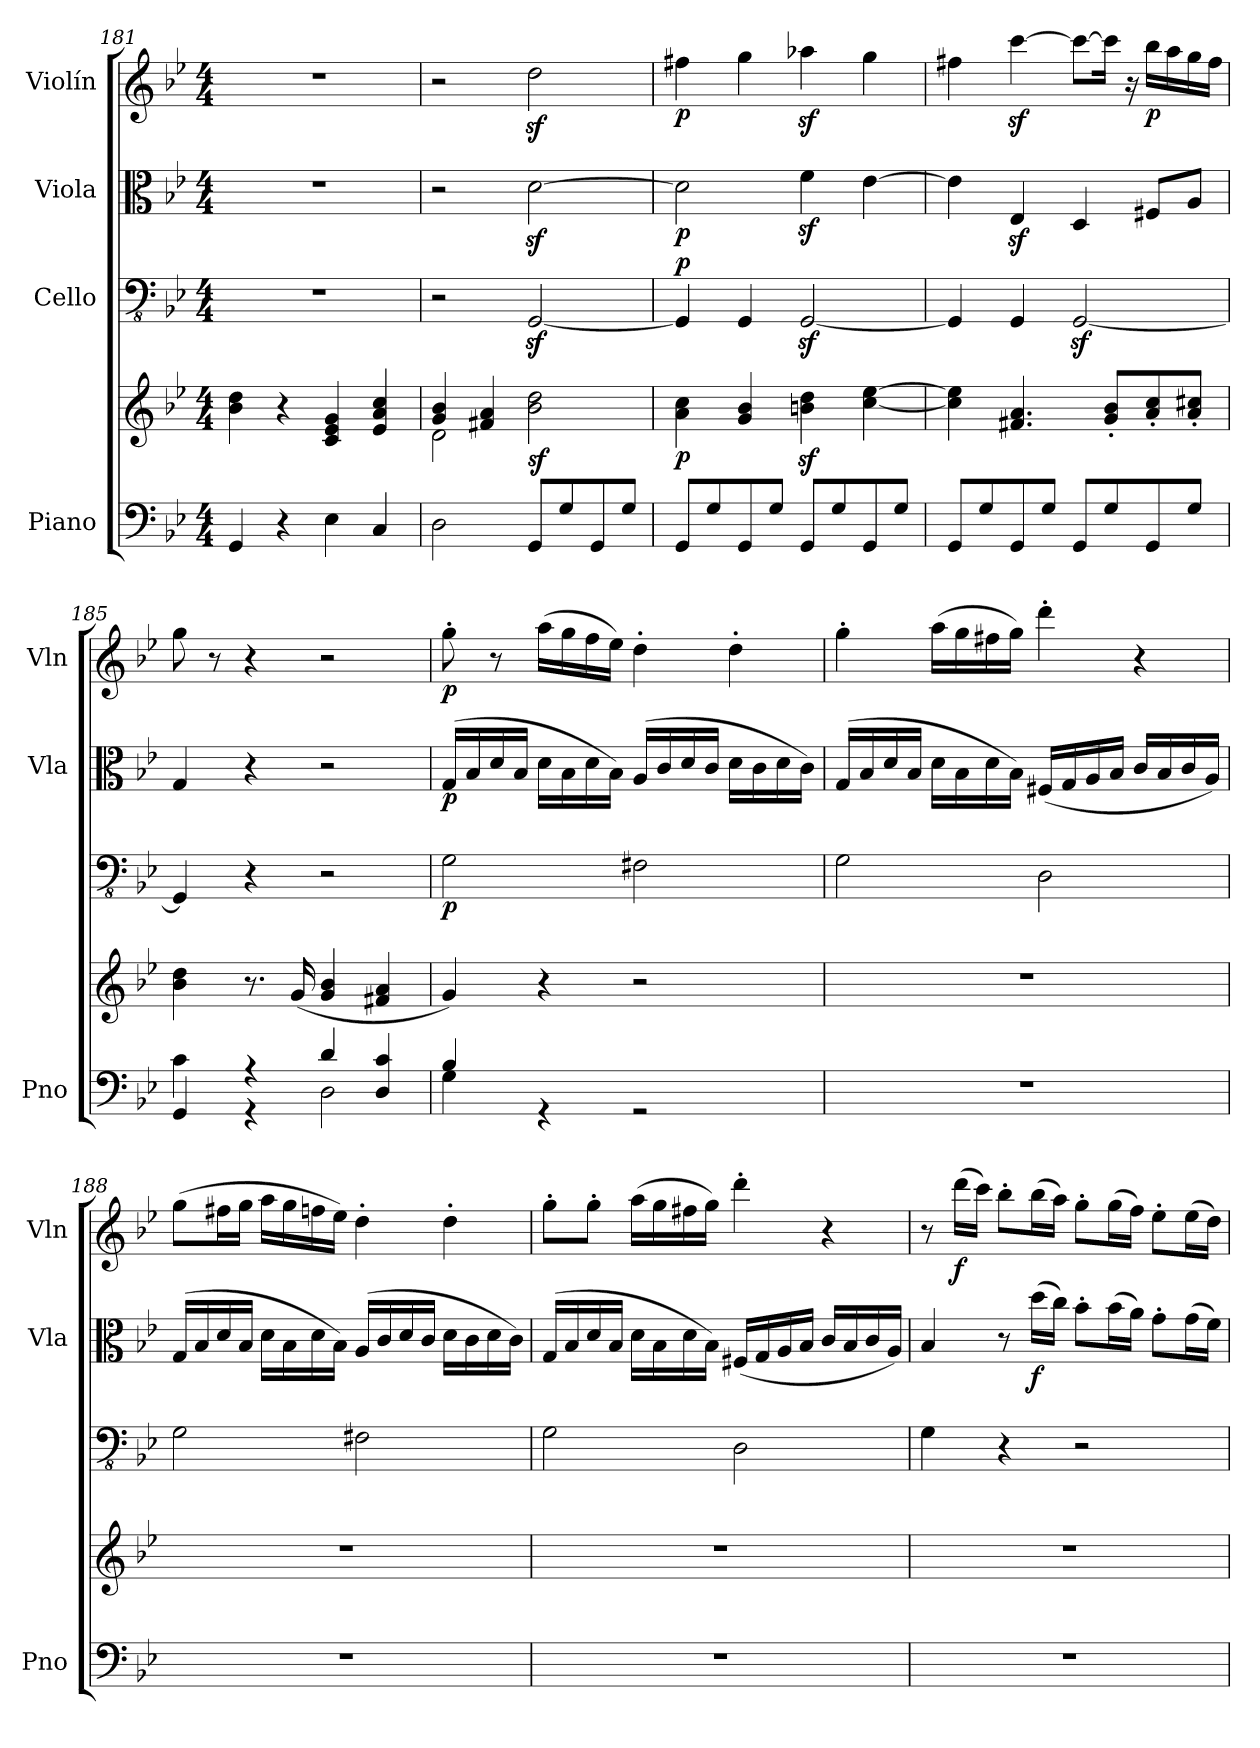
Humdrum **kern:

**kern	**kern	**dynam	**kern	**dynam	**kern	**dynam	**kern	**dynam
*part4	*part4	*part4	*part3	*part3	*part2	*part2	*part1	*part1
*staff5	*staff4	*staff4/5	*staff3	*staff3	*staff2	*staff2	*staff1	*staff1
*I"Piano	*	*	*I"Cello	*	*I"Viola	*	*I"Violín	*
*I'Pno	*	*	*	*	*I'Vla	*	*I'Vln	*
*clefF4	*clefG2	*	*clefFv4	*	*clefC3	*	*clefG2	*
*k[b-e-]	*k[b-e-]	*	*k[b-e-]	*	*k[b-e-]	*	*k[b-e-]	*
*M4/4	*M4/4	*	*M4/4	*	*M4/4	*	*M4/4	*
=181	=181	=181	=181	=181	=181	=181	=181	=181
4GG/	4b-\ 4dd\	.	1r	.	1r	.	1r	.
4r	4r	.	.	.	.	.	.	.
4E-\	4c/ 4e-/ 4g/	.	.	.	.	.	.	.
4C/	4e-/ 4a/ 4cc/	.	.	.	.	.	.	.
=182	=182	=182	=182	=182	=182	=182	=182	=182
*	*^	*	*	*	*	*	*	*
2D\	4g/ 4b-/	2d\	.	2r	.	2r	.	2r	.
.	4f#X/ 4a/	.	.	.	.	.	.	.	.
!	!	!	!LO:DY:b	!	!	!	!	!	!
8GG/L	2ryy	2b-\ 2dd\	sf	[2GGGz>/	.	[2dz<\	.	2ddz<\	.
8G/	.	.	.	.	.	.	.	.	.
8GG/	.	.	.	.	.	.	.	.	.
8G/J	.	.	.	.	.	.	.	.	.
*	*v	*v	*	*	*	*	*	*	*
=183	=183	=183	=183	=183	=183	=183	=183	=183
!	!	!LO:DY:b	!	!LO:DY:a	!	!LO:DY:b	!	!LO:DY:b
8GG/L	4a\ 4cc\	p	4GGG/]	p	2d\]	p	4ff#X\	p
8G/	.	.	.	.	.	.	.	.
8GG/	4g/ 4b-/	.	4GGG/	.	.	.	4gg\	.
8G/J	.	.	.	.	.	.	.	.
8GG/L	4bn\z< 4dd\z<	.	[2GGGz>/	.	4fz<\	.	4aa-Xz<\	.
8G/	.	.	.	.	.	.	.	.
8GG/	[4cc\ [4ee-\	.	.	.	[4e-\	.	4gg\	.
8G/J	.	.	.	.	.	.	.	.
=184	=184	=184	=184	=184	=184	=184	=184	=184
8GG/L	4cc\] 4ee-\]	.	4GGG/]	.	4e-\]	.	4ff#X\	.
8G/	.	.	.	.	.	.	.	.
8GG/	4.f#X/ 4.a/	.	4GGG/	.	4E-z>/	.	[4cccz<\	.
8G/J	.	.	.	.	.	.	.	.
8GG/L	.	.	[2GGGz>/	.	4D/	.	8ccc\L_	.
8G/	8g/' 8b-/'L	.	.	.	.	.	16ccc\Jk]	.
.	.	.	.	.	.	.	16r	.
!	!	!	!	!	!	!	!	!LO:DY:b
8GG/	8a/' 8cc/'	.	.	.	8F#X/L	.	16bb-\LL	p
.	.	.	.	.	.	.	16aa\	.
8G/J	8a/' 8cc#X/'J	.	.	.	8A/J	.	16gg\	.
.	.	.	.	.	.	.	16ff#\JJ	.
=185	=185	=185	=185	=185	=185	=185	=185	=185
*^	*	*	*	*	*	*	*	*
4GG/	4c\	4b-\ 4dd\	.	4GGG/]	.	4G/	.	8gg\	.
.	.	.	.	.	.	.	.	8r	.
4r	4r	8.r	.	4r	.	4r	.	4r	.
.	.	(<16g/	.	.	.	.	.	.	.
4d/	2D\	4g/ 4b-/	.	2r	.	2r	.	2r	.
4D/ 4c/	.	4f#X/ 4a/	.	.	.	.	.	.	.
!!LO:LB:g=z
=186	=186	=186	=186	=186	=186	=186	=186	=186	=186
!	!	!	!	!	!LO:DY:b	!	!LO:DY:b	!	!LO:DY:b
4B-/	4G\	4g/)	.	2GG\	p	(>16G/LL	p	8gg'\	p
.	.	.	.	.	.	16B-/	.	.	.
.	.	.	.	.	.	16d/	.	8r	.
.	.	.	.	.	.	16B-/JJ	.	.	.
4rGG	2.ryy	4r	.	.	.	16d\LL	.	(>16aa\LL	.
.	.	.	.	.	.	16B-\	.	16gg\	.
.	.	.	.	.	.	16d\	.	16ff\	.
.	.	.	.	.	.	16B-\JJ)	.	16ee-\JJ)	.
2rGG	.	2r	.	2FF#X\	.	(>16A/LL	.	4dd'\	.
.	.	.	.	.	.	16c/	.	.	.
.	.	.	.	.	.	16d/	.	.	.
.	.	.	.	.	.	16c/JJ	.	.	.
.	.	.	.	.	.	16d\LL	.	4dd'\	.
.	.	.	.	.	.	16c\	.	.	.
.	.	.	.	.	.	16d\	.	.	.
.	.	.	.	.	.	16c\JJ)	.	.	.
*v	*v	*	*	*	*	*	*	*	*
=187	=187	=187	=187	=187	=187	=187	=187	=187
1r	1r	.	2GG\	.	(>16G/LL	.	4gg'\	.
.	.	.	.	.	16B-/	.	.	.
.	.	.	.	.	16d/	.	.	.
.	.	.	.	.	16B-/JJ	.	.	.
.	.	.	.	.	16d\LL	.	(>16aa\LL	.
.	.	.	.	.	16B-\	.	16gg\	.
.	.	.	.	.	16d\	.	16ff#X\	.
.	.	.	.	.	16B-\JJ)	.	16gg\JJ)	.
.	.	.	2DD\	.	(<16F#X/LL	.	4ddd'\	.
.	.	.	.	.	16G/	.	.	.
.	.	.	.	.	16A/	.	.	.
.	.	.	.	.	16B-/JJ	.	.	.
.	.	.	.	.	16c/LL	.	4r	.
.	.	.	.	.	16B-/	.	.	.
.	.	.	.	.	16c/	.	.	.
.	.	.	.	.	16A/JJ)	.	.	.
=188	=188	=188	=188	=188	=188	=188	=188	=188
1r	1r	.	2GG\	.	(>16G/LL	.	(>8gg\L	.
.	.	.	.	.	16B-/	.	.	.
.	.	.	.	.	16d/	.	16ff#X\L	.
.	.	.	.	.	16B-/JJ	.	16gg\JJ	.
.	.	.	.	.	16d\LL	.	16aa\LL	.
.	.	.	.	.	16B-\	.	16gg\	.
.	.	.	.	.	16d\	.	16ffn\	.
.	.	.	.	.	16B-\JJ)	.	16ee-\JJ)	.
.	.	.	2FF#X\	.	(>16A/LL	.	4dd'\	.
.	.	.	.	.	16c/	.	.	.
.	.	.	.	.	16d/	.	.	.
.	.	.	.	.	16c/JJ	.	.	.
.	.	.	.	.	16d\LL	.	4dd'\	.
.	.	.	.	.	16c\	.	.	.
.	.	.	.	.	16d\	.	.	.
.	.	.	.	.	16c\JJ)	.	.	.
=189	=189	=189	=189	=189	=189	=189	=189	=189
1r	1r	.	2GG\	.	(>16G/LL	.	8gg'\L	.
.	.	.	.	.	16B-/	.	.	.
.	.	.	.	.	16d/	.	8gg'\J	.
.	.	.	.	.	16B-/JJ	.	.	.
.	.	.	.	.	16d\LL	.	(>16aa\LL	.
.	.	.	.	.	16B-\	.	16gg\	.
.	.	.	.	.	16d\	.	16ff#X\	.
.	.	.	.	.	16B-\JJ)	.	16gg\JJ)	.
.	.	.	2DD\	.	(<16F#X/LL	.	4ddd'\	.
.	.	.	.	.	16G/	.	.	.
.	.	.	.	.	16A/	.	.	.
.	.	.	.	.	16B-/JJ	.	.	.
.	.	.	.	.	16c/LL	.	4r	.
.	.	.	.	.	16B-/	.	.	.
.	.	.	.	.	16c/	.	.	.
.	.	.	.	.	16A/JJ)	.	.	.
=190	=190	=190	=190	=190	=190	=190	=190	=190
1r	1r	.	4GG\	.	4B-/	.	8r	.
!	!	!	!	!	!	!	!	!LO:DY:b
.	.	.	.	.	.	.	(>16ddd\LL	f
.	.	.	.	.	.	.	16ccc\JJ)	.
.	.	.	4r	.	8r	.	8bb-'\L	.
!	!	!	!	!	!	!LO:DY:b	!	!
.	.	.	.	.	(>16dd\LL	f	(>16bb-\L	.
.	.	.	.	.	16cc\JJ)	.	16aa\JJ)	.
.	.	.	2r	.	8b-'\L	.	8gg'\L	.
.	.	.	.	.	(>16b-\L	.	(>16gg\L	.
.	.	.	.	.	16a\JJ)	.	16ff\JJ)	.
.	.	.	.	.	8g'\L	.	8ee-'\L	.
.	.	.	.	.	(>16g\L	.	(>16ee-\L	.
.	.	.	.	.	16f\JJ)	.	16dd\JJ)	.
=	=	=	=	=	=	=	=	=
*-	*-	*-	*-	*-	*-	*-	*-	*-
